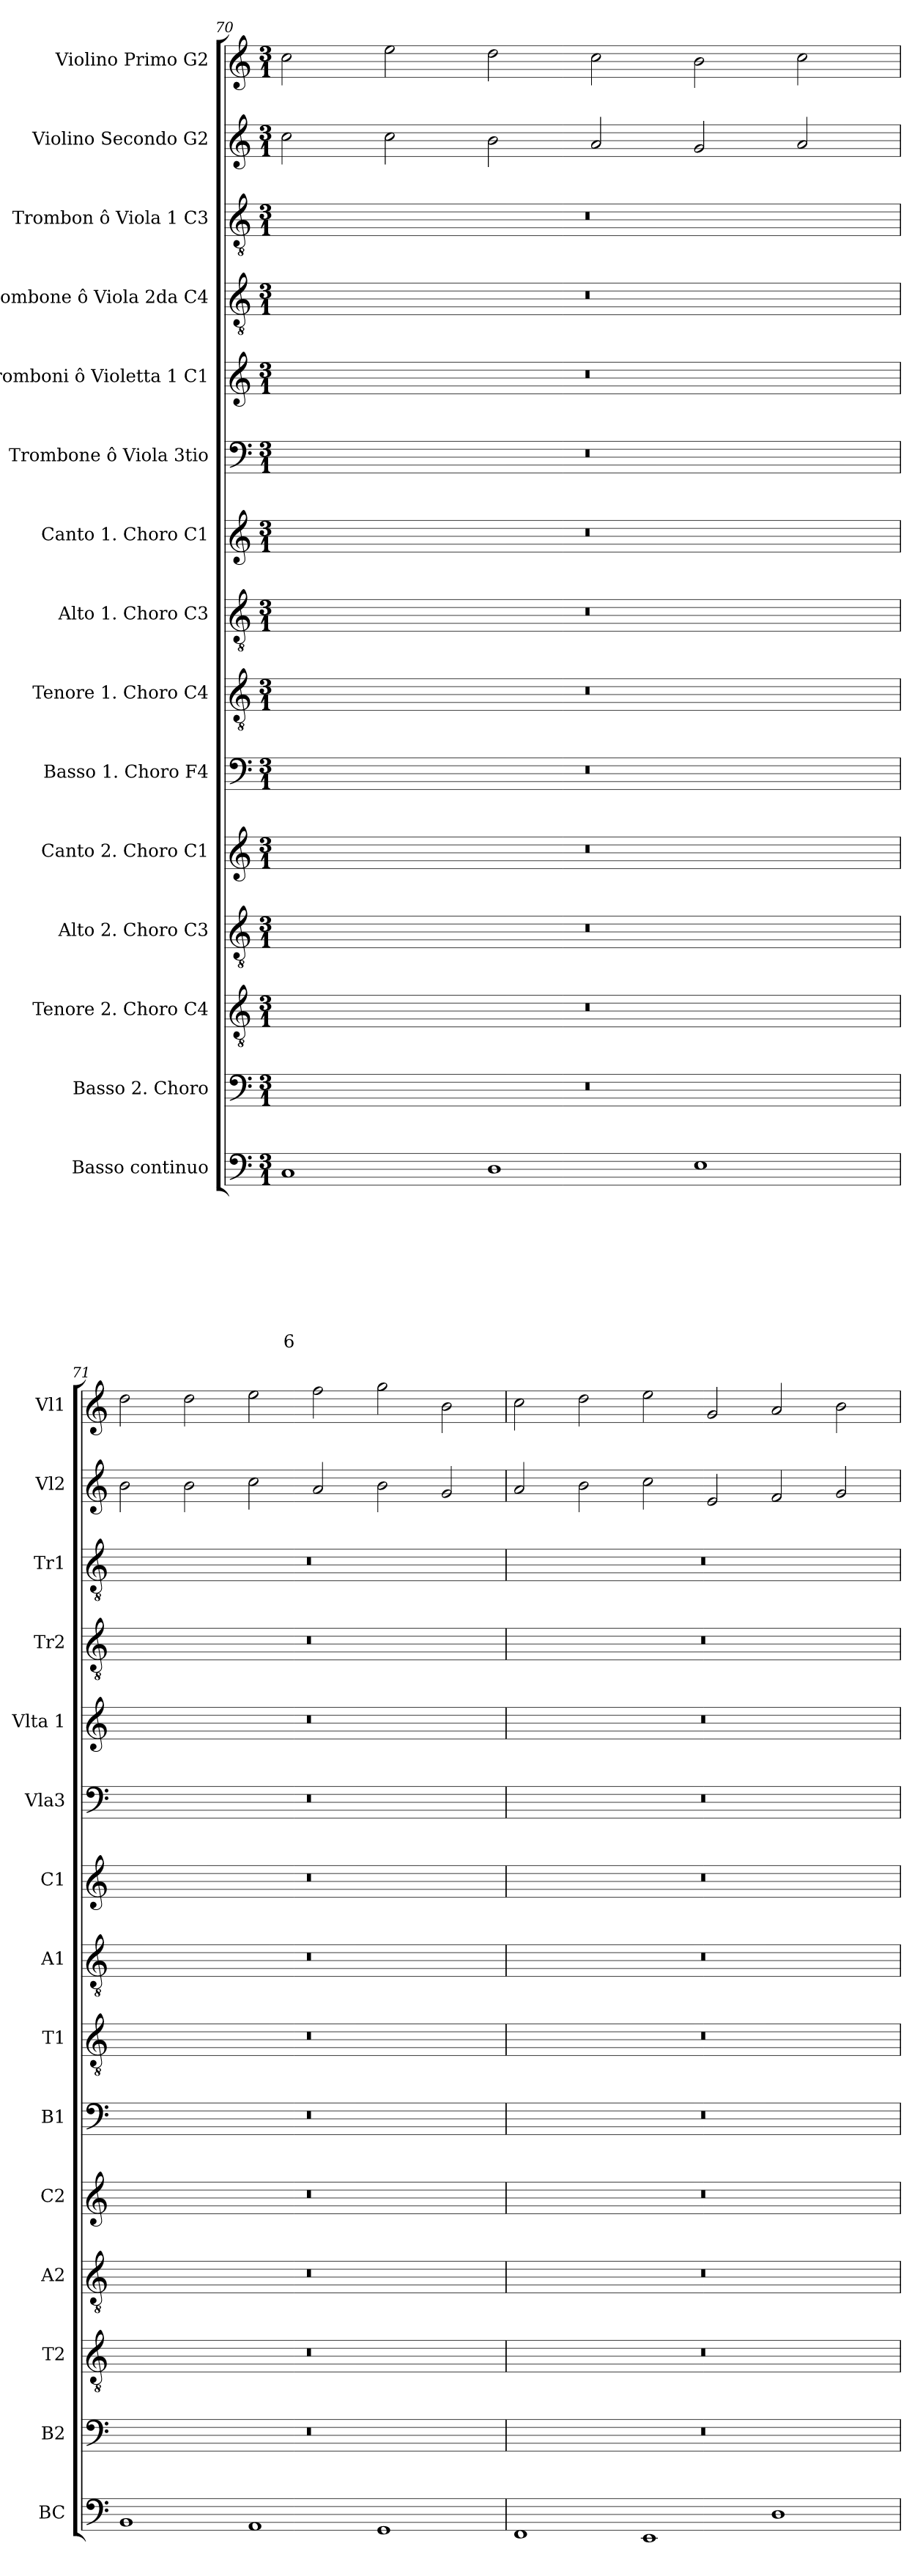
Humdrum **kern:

**kern	**text	**text	**text	**text	**text	**text	**text	**text	**text	**kern	**kern	**kern	**kern	**kern	**kern	**kern	**kern	**kern	**kern	**kern	**kern	**kern	**kern
*part15	*part15	*part15	*part15	*part15	*part15	*part15	*part15	*part15	*part15	*part14	*part13	*part12	*part11	*part10	*part9	*part8	*part7	*part6	*part5	*part4	*part3	*part2	*part1
*staff15	*staff15	*staff15	*staff15	*staff15	*staff15	*staff15	*staff15	*staff15	*staff15	*staff14	*staff13	*staff12	*staff11	*staff10	*staff9	*staff8	*staff7	*staff6	*staff5	*staff4	*staff3	*staff2	*staff1
*I"Basso continuo	*	*	*	*	*	*	*	*	*	*I"Basso 2. Choro	*I"Tenore 2. Choro C4	*I"Alto 2. Choro C3	*I"Canto 2. Choro  C1	*I"Basso 1. Choro F4	*I"Tenore 1. Choro C4	*I"Alto 1. Choro C3	*I"Canto 1. Choro  C1	*I"Trombone ô Viola 3tio	*I"Tromboni ô Violetta 1 C1	*I"Trombone ô Viola 2da C4	*I"Trombon ô Viola 1 C3	*I"Violino Secondo G2	*I"Violino Primo G2
*I'BC	*	*	*	*	*	*	*	*	*	*I'B2	*I'T2	*I'A2	*I'C2	*I'B1	*I'T1	*I'A1	*I'C1	*I'Vla3	*I'Vlta 1	*I'Tr2	*I'Tr1	*I'Vl2	*I'Vl1
!!LO:LB:g=z
*clefF4	*	*	*	*	*	*	*	*	*	*clefF4	*clefGv2	*clefGv2	*clefG2	*clefF4	*clefGv2	*clefGv2	*clefG2	*clefF4	*clefG2	*clefGv2	*clefGv2	*clefG2	*clefG2
*k[]	*	*	*	*	*	*	*	*	*	*k[]	*k[]	*k[]	*k[]	*k[]	*k[]	*k[]	*k[]	*k[]	*k[]	*k[]	*k[]	*k[]	*k[]
*C:	*	*	*	*	*	*	*	*	*	*C:	*C:	*C:	*C:	*C:	*C:	*C:	*C:	*C:	*C:	*C:	*C:	*C:	*C:
*M3/1	*	*	*	*	*	*	*	*	*	*M3/1	*M3/1	*M3/1	*M3/1	*M3/1	*M3/1	*M3/1	*M3/1	*M3/1	*M3/1	*M3/1	*M3/1	*M3/1	*M3/1
=70	=70	=70	=70	=70	=70	=70	=70	=70	=70	=70	=70	=70	=70	=70	=70	=70	=70	=70	=70	=70	=70	=70	=70
!	!	!	!	!	!	!	!	!	!LO:LY:b	!	!	!	!	!	!	!	!	!	!	!	!	!	!
1C	.	.	.	.	.	.	.	.	6	0.r	0.r	0.r	0.r	0.r	0.r	0.r	0.r	0.r	0.r	0.r	0.r	2cc\	2cc\
.	.	.	.	.	.	.	.	.	.	.	.	.	.	.	.	.	.	.	.	.	.	2cc\	2ee\
1D	.	.	.	.	.	.	.	.	.	.	.	.	.	.	.	.	.	.	.	.	.	2b\	2dd\
.	.	.	.	.	.	.	.	.	.	.	.	.	.	.	.	.	.	.	.	.	.	2a/	2cc\
1E	.	.	.	.	.	.	.	.	.	.	.	.	.	.	.	.	.	.	.	.	.	2g/	2b\
.	.	.	.	.	.	.	.	.	.	.	.	.	.	.	.	.	.	.	.	.	.	2a/	2cc\
=71	=71	=71	=71	=71	=71	=71	=71	=71	=71	=71	=71	=71	=71	=71	=71	=71	=71	=71	=71	=71	=71	=71	=71
1BB	.	.	.	.	.	.	.	.	.	0.r	0.r	0.r	0.r	0.r	0.r	0.r	0.r	0.r	0.r	0.r	0.r	2b\	2dd\
.	.	.	.	.	.	.	.	.	.	.	.	.	.	.	.	.	.	.	.	.	.	2b\	2dd\
1AA	.	.	.	.	.	.	.	.	.	.	.	.	.	.	.	.	.	.	.	.	.	2cc\	2ee\
.	.	.	.	.	.	.	.	.	.	.	.	.	.	.	.	.	.	.	.	.	.	2a/	2ff\
1GG	.	.	.	.	.	.	.	.	.	.	.	.	.	.	.	.	.	.	.	.	.	2b\	2gg\
.	.	.	.	.	.	.	.	.	.	.	.	.	.	.	.	.	.	.	.	.	.	2g/	2b\
=72	=72	=72	=72	=72	=72	=72	=72	=72	=72	=72	=72	=72	=72	=72	=72	=72	=72	=72	=72	=72	=72	=72	=72
1FF	.	.	.	.	.	.	.	.	.	0.r	0.r	0.r	0.r	0.r	0.r	0.r	0.r	0.r	0.r	0.r	0.r	2a/	2cc\
.	.	.	.	.	.	.	.	.	.	.	.	.	.	.	.	.	.	.	.	.	.	2b\	2dd\
1EE	.	.	.	.	.	.	.	.	.	.	.	.	.	.	.	.	.	.	.	.	.	2cc\	2ee\
.	.	.	.	.	.	.	.	.	.	.	.	.	.	.	.	.	.	.	.	.	.	2e/	2g/
1D	.	.	.	.	.	.	.	.	.	.	.	.	.	.	.	.	.	.	.	.	.	2f/	2a/
.	.	.	.	.	.	.	.	.	.	.	.	.	.	.	.	.	.	.	.	.	.	2g/	2b\
=	=	=	=	=	=	=	=	=	=	=	=	=	=	=	=	=	=	=	=	=	=	=	=
*-	*-	*-	*-	*-	*-	*-	*-	*-	*-	*-	*-	*-	*-	*-	*-	*-	*-	*-	*-	*-	*-	*-	*-
